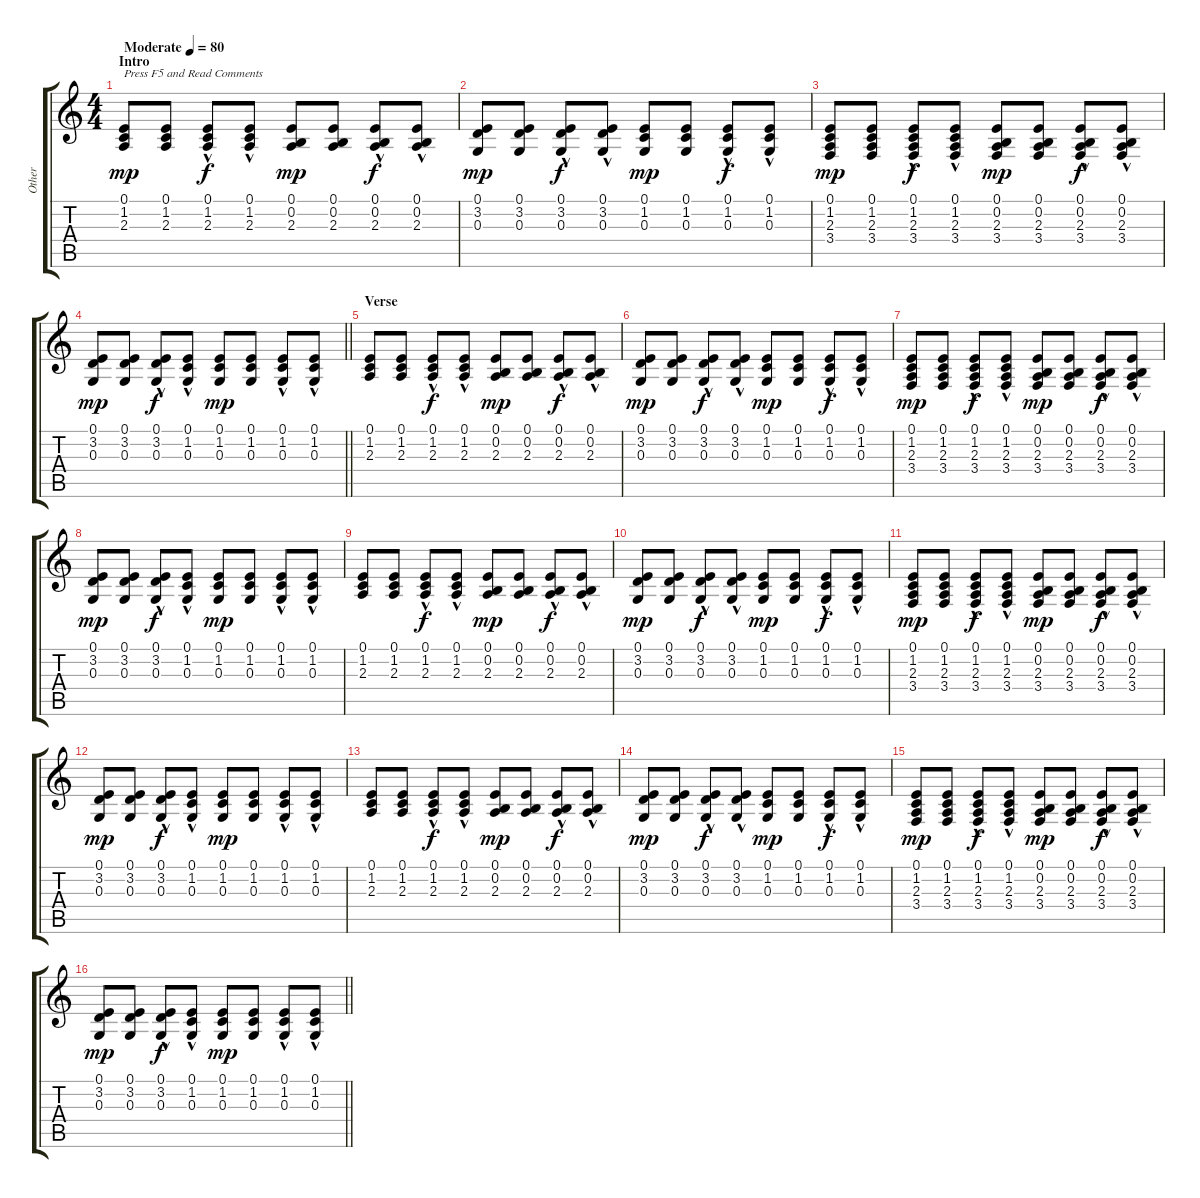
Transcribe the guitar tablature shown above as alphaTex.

\track ("Other" "Other") {instrument synthstrings1}
\staff {score tabs}
\tuning (E4 B3 G3 D3 A2 E2) {hide}
\ts (4 4)
\section ("" "Intro")
\tempo (80 "Moderate")
\clef g2
\ks c
(0.1 1.2 2.3).8{txt "Press F5 and Read Comments" dy mp instrument synthstrings1} (0.1 1.2 2.3).8 (0.1{hac} 1.2{hac} 2.3{hac}).8{dy f} (0.1{hac} 1.2{hac} 2.3{hac}).8 (0.1 0.2 2.3).8{dy mp} (0.1 0.2 2.3).8 (0.1{hac} 0.2{hac} 2.3{hac}).8{dy f} (0.1{hac} 0.2{hac} 2.3{hac}).8 |
(0.1 3.2 0.3).8{dy mp} (0.1 3.2 0.3).8 (0.1{hac} 3.2{hac} 0.3{hac}).8{dy f} (0.1{hac} 3.2{hac} 0.3{hac}).8 (0.1 1.2 0.3).8{dy mp} (0.1 1.2 0.3).8 (0.1{hac} 1.2{hac} 0.3{hac}).8{dy f} (0.1{hac} 1.2{hac} 0.3{hac}).8 |
(0.1 1.2 2.3 3.4).8{dy mp} (0.1 1.2 2.3 3.4).8 (0.1{hac} 1.2{hac} 2.3{hac} 3.4{hac}).8{dy f} (0.1{hac} 1.2{hac} 2.3{hac} 3.4{hac}).8 (0.1 0.2 2.3 3.4).8{dy mp} (0.1 0.2 2.3 3.4).8 (0.1{hac} 0.2{hac} 2.3{hac} 3.4{hac}).8{dy f} (0.1{hac} 0.2{hac} 2.3{hac} 3.4{hac}).8 |
\barLineRight lightlight
(0.1 3.2 0.3).8{dy mp} (0.1 3.2 0.3).8 (0.1{hac} 3.2{hac} 0.3{hac}).8{dy f} (0.1{hac} 1.2{hac} 0.3{hac}).8 (0.1 1.2 0.3).8{dy mp} (0.1 1.2 0.3).8 (0.1 1.2{hac} 0.3{hac}).8 (0.1 1.2{hac} 0.3{hac}).8 |
\section ("" "Verse")
(0.1 1.2 2.3).8 (0.1 1.2 2.3).8 (0.1{hac} 1.2{hac} 2.3{hac}).8{dy f} (0.1{hac} 1.2{hac} 2.3{hac}).8 (0.1 0.2 2.3).8{dy mp} (0.1 0.2 2.3).8 (0.1{hac} 0.2{hac} 2.3{hac}).8{dy f} (0.1{hac} 0.2{hac} 2.3{hac}).8 |
(0.1 3.2 0.3).8{dy mp} (0.1 3.2 0.3).8 (0.1{hac} 3.2{hac} 0.3{hac}).8{dy f} (0.1{hac} 3.2{hac} 0.3{hac}).8 (0.1 1.2 0.3).8{dy mp} (0.1 1.2 0.3).8 (0.1{hac} 1.2{hac} 0.3{hac}).8{dy f} (0.1{hac} 1.2{hac} 0.3{hac}).8 |
(0.1 1.2 2.3 3.4).8{dy mp} (0.1 1.2 2.3 3.4).8 (0.1{hac} 1.2{hac} 2.3{hac} 3.4{hac}).8{dy f} (0.1{hac} 1.2{hac} 2.3{hac} 3.4{hac}).8 (0.1 0.2 2.3 3.4).8{dy mp} (0.1 0.2 2.3 3.4).8 (0.1{hac} 0.2{hac} 2.3{hac} 3.4{hac}).8{dy f} (0.1{hac} 0.2{hac} 2.3{hac} 3.4{hac}).8 |
(0.1 3.2 0.3).8{dy mp} (0.1 3.2 0.3).8 (0.1{hac} 3.2{hac} 0.3{hac}).8{dy f} (0.1{hac} 1.2{hac} 0.3{hac}).8 (0.1 1.2 0.3).8{dy mp} (0.1 1.2 0.3).8 (0.1 1.2{hac} 0.3{hac}).8 (0.1 1.2{hac} 0.3{hac}).8 |
(0.1 1.2 2.3).8 (0.1 1.2 2.3).8 (0.1{hac} 1.2{hac} 2.3{hac}).8{dy f} (0.1{hac} 1.2{hac} 2.3{hac}).8 (0.1 0.2 2.3).8{dy mp} (0.1 0.2 2.3).8 (0.1{hac} 0.2{hac} 2.3{hac}).8{dy f} (0.1{hac} 0.2{hac} 2.3{hac}).8 |
(0.1 3.2 0.3).8{dy mp} (0.1 3.2 0.3).8 (0.1{hac} 3.2{hac} 0.3{hac}).8{dy f} (0.1{hac} 3.2{hac} 0.3{hac}).8 (0.1 1.2 0.3).8{dy mp} (0.1 1.2 0.3).8 (0.1{hac} 1.2{hac} 0.3{hac}).8{dy f} (0.1{hac} 1.2{hac} 0.3{hac}).8 |
(0.1 1.2 2.3 3.4).8{dy mp} (0.1 1.2 2.3 3.4).8 (0.1{hac} 1.2{hac} 2.3{hac} 3.4{hac}).8{dy f} (0.1{hac} 1.2{hac} 2.3{hac} 3.4{hac}).8 (0.1 0.2 2.3 3.4).8{dy mp} (0.1 0.2 2.3 3.4).8 (0.1{hac} 0.2{hac} 2.3{hac} 3.4{hac}).8{dy f} (0.1{hac} 0.2{hac} 2.3{hac} 3.4{hac}).8 |
(0.1 3.2 0.3).8{dy mp} (0.1 3.2 0.3).8 (0.1{hac} 3.2{hac} 0.3{hac}).8{dy f} (0.1{hac} 1.2{hac} 0.3{hac}).8 (0.1 1.2 0.3).8{dy mp} (0.1 1.2 0.3).8 (0.1 1.2{hac} 0.3{hac}).8 (0.1 1.2{hac} 0.3{hac}).8 |
(0.1 1.2 2.3).8 (0.1 1.2 2.3).8 (0.1{hac} 1.2{hac} 2.3{hac}).8{dy f} (0.1{hac} 1.2{hac} 2.3{hac}).8 (0.1 0.2 2.3).8{dy mp} (0.1 0.2 2.3).8 (0.1{hac} 0.2{hac} 2.3{hac}).8{dy f} (0.1{hac} 0.2{hac} 2.3{hac}).8 |
(0.1 3.2 0.3).8{dy mp} (0.1 3.2 0.3).8 (0.1{hac} 3.2{hac} 0.3{hac}).8{dy f} (0.1{hac} 3.2{hac} 0.3{hac}).8 (0.1 1.2 0.3).8{dy mp} (0.1 1.2 0.3).8 (0.1{hac} 1.2{hac} 0.3{hac}).8{dy f} (0.1{hac} 1.2{hac} 0.3{hac}).8 |
(0.1 1.2 2.3 3.4).8{dy mp} (0.1 1.2 2.3 3.4).8 (0.1{hac} 1.2{hac} 2.3{hac} 3.4{hac}).8{dy f} (0.1{hac} 1.2{hac} 2.3{hac} 3.4{hac}).8 (0.1 0.2 2.3 3.4).8{dy mp} (0.1 0.2 2.3 3.4).8 (0.1{hac} 0.2{hac} 2.3{hac} 3.4{hac}).8{dy f} (0.1{hac} 0.2{hac} 2.3{hac} 3.4{hac}).8 |
\barLineRight lightlight
(0.1 3.2 0.3).8{dy mp} (0.1 3.2 0.3).8 (0.1{hac} 3.2{hac} 0.3{hac}).8{dy f} (0.1{hac} 1.2{hac} 0.3{hac}).8 (0.1 1.2 0.3).8{dy mp} (0.1 1.2 0.3).8 (0.1 1.2{hac} 0.3{hac}).8 (0.1 1.2{hac} 0.3{hac}).8
